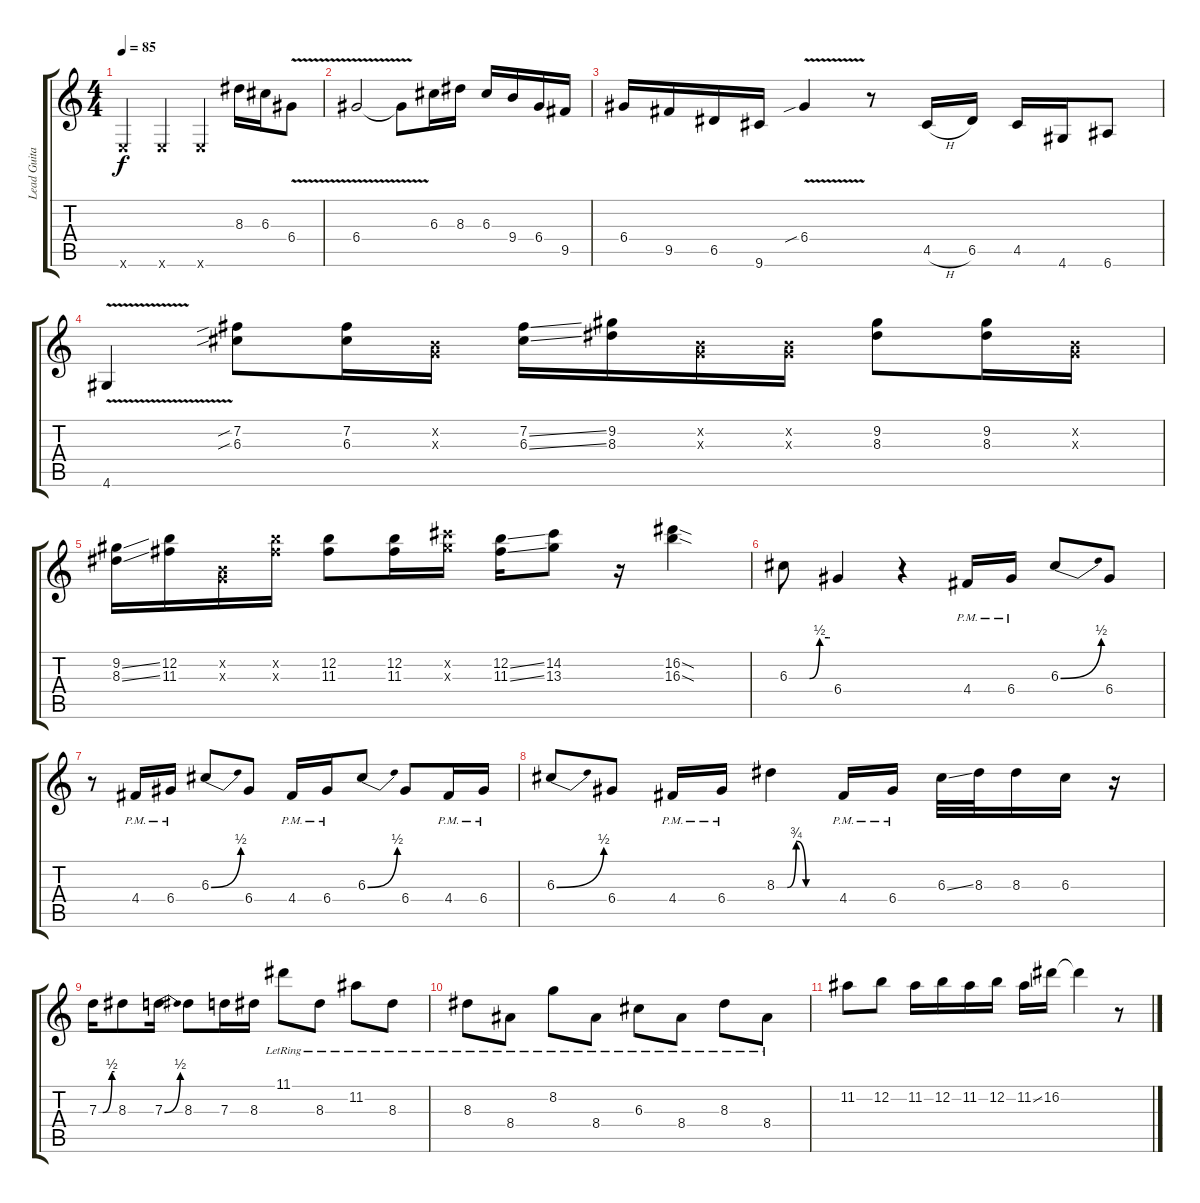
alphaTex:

\track ("Lead Guitar" "Lead Guita") {instrument distortionguitar}
\staff {score tabs}
\tuning (E4 B3 G3 D3 A2 E2) {hide}
\ts (4 4)
\tempo 85
\clef g2
\ks c
0.6{x}.4{dy f instrument overdrivenguitar} 0.6{x}.4 0.6{x}.4 8.3.16 6.3.16 6.4{v}.8 |
6.4{v}.2 6.4{t}.8 6.3.16 8.3.16 6.3.16 9.4.16 6.4.16 9.5.16 |
6.4.16 9.5.16 6.5.16 9.6.16 6.4{v sib}.4 r.8 4.5{h}.16 6.5.16 4.5.16 4.6.16 6.6.8 |
4.6{v}.4 (7.2{sib} 6.3{sib}).8 (7.2 6.3).16 (0.2{x} 0.3{x}).16 (7.2{ss} 6.3{ss}).16 (9.2 8.3).16 (0.2{x} 0.3{x}).16 (0.2{x} 0.3{x}).16 (9.2 8.3).8 (9.2 8.3).16 (0.2{x} 0.3{x}).16 |
(9.2{ss} 8.3{ss}).16 (12.2 11.3).16 (0.2{x} 0.3{x}).16 (12.2{x} 11.3{x}).16 (12.2 11.3).8 (12.2 11.3).16 (14.2{x} 13.3{x}).16 (12.2{ss} 11.3{ss}).16 (14.2 13.3).8 r.16 (16.2{sod} 16.3{sod}).4 |
6.3{be (custom 0 0 15 0 30 0 45 2 58 2 60 2)}.8 6.4.4 r.4 4.4{pm}.16 6.4{pm}.16 6.3{be (bend 0 0 60 2)}.8 6.4.8 |
r.8 4.4{pm}.16 6.4{pm}.16 6.3{be (bend 0 0 60 2)}.8 6.4.8 4.4{pm}.16 6.4{pm}.16 6.3{be (bend 0 0 60 2)}.8 6.4.8 4.4{pm}.16 6.4{pm}.16 |
6.3{be (bend 0 0 60 2)}.8 6.4.8 4.4{pm}.16 6.4{pm}.16 8.3{be (custom 0 0 11 0 20 3 30 0 60 0)}.4 4.4{pm}.16 6.4{pm}.16 6.3{ss}.32 8.3.32 8.3.16 6.3.16 r.16 |
7.3{be (custom 0 0 5 0 15 0 50 2 60 2)}.16 8.3.8 7.3{be (bend 0 0 60 2)}.16 8.3.8 7.3.16 8.3.16 11.1{lr}.8 8.3{lr}.8 11.2{lr}.8 8.3{lr}.8 |
8.3{lr}.8 8.4{lr}.8 8.2{lr}.8 8.4{lr}.8 6.3{lr}.8 8.4{lr}.8 8.3{lr}.8 8.4{lr}.8 |
11.2.8 12.2.8 11.2.16 12.2.16 11.2.16 12.2.16 11.2{ss}.16 16.2.16 16.2{t}.4 r.8
